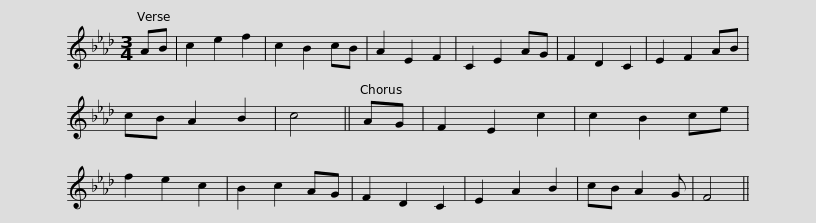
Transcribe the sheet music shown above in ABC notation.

X:1
L:1/8
M:3/4
I:linebreak $
K:Ab
V:1 treble
V:1
 AB | c2 e2 f2 | c2 B2 cB | A2 E2 F2 | C2 E2 AG | %5
 F2 D2 C2 | E2 F2 AB | cB A2 B2 | c4 || AG | %10
 F2 E2 c2 | c2 B2 ce |$ f2 e2 c2 | B2 c2 AG | F2 D2 C2 | %15
 E2 A2 B2 | cB A2 G | F4 || %18
